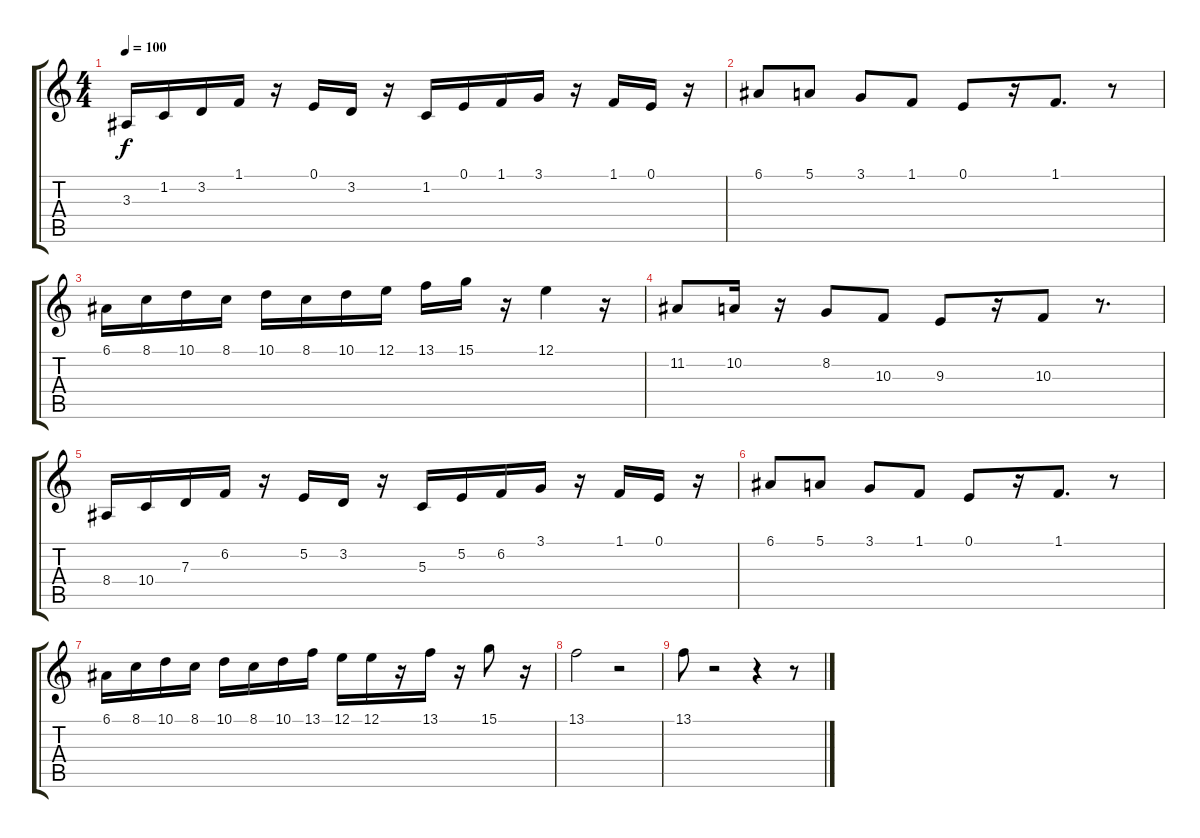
\track "" {instrument trombone}
\staff {score tabs}
\tuning (E4 B3 G3 D3 A2 E2) {hide}
\ts (4 4)
\tempo 100
\clef g2
\ks c
3.3.16{dy f} 1.2.16 3.2.16 1.1.16 r.16 0.1.16 3.2.16 r.16 1.2.16 0.1.16 1.1.16 3.1.16 r.16 1.1.16 0.1.16 r.16 |
6.1.8 5.1.8 3.1.8 1.1.8 0.1.8 r.16 1.1.8{d} r.8 |
6.1.16 8.1.16 10.1.16 8.1.16 10.1.16 8.1.16 10.1.16 12.1.16 13.1.16 15.1.16 r.16 12.1.4 r.16 |
11.2.8 10.2.16 r.16 8.2.8 10.3.8 9.3.8 r.16 10.3.8 r.8{d} |
8.4.16 10.4.16 7.3.16 6.2.16 r.16 5.2.16 3.2.16 r.16 5.3.16 5.2.16 6.2.16 3.1.16 r.16 1.1.16 0.1.16 r.16 |
6.1.8 5.1.8 3.1.8 1.1.8 0.1.8 r.16 1.1.8{d} r.8 |
6.1.16 8.1.16 10.1.16 8.1.16 10.1.16 8.1.16 10.1.16 13.1.16 12.1.16 12.1.16 r.16 13.1.16 r.16 15.1.8 r.16 |
13.1.2 r.2 |
13.1.8 r.2 r.4 r.8
